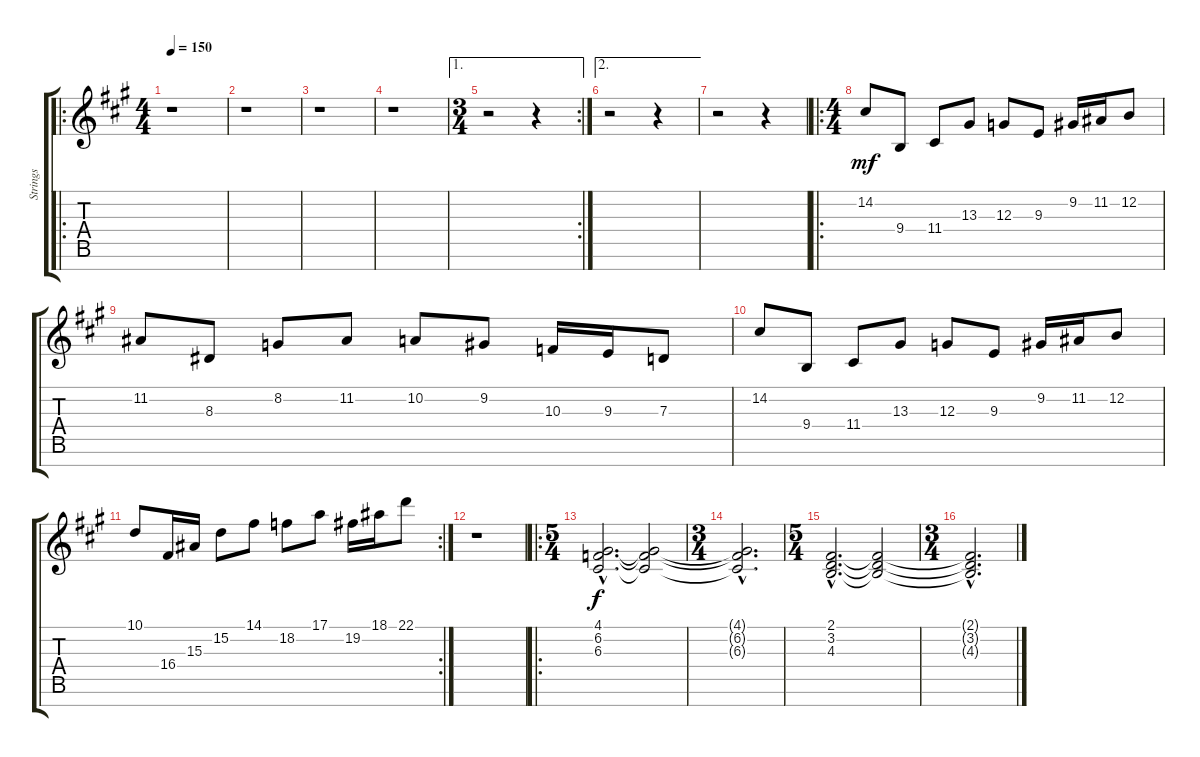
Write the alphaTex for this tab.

\track ("Strings" "Strings") {instrument stringensemble1}
\staff {score tabs}
\tuning (E4 B3 G3 D3 A2 E2 B1) {hide}
\ro
\ts (4 4)
\tempo 150
\clef g2
\ks a
r.1{dy mf instrument stringensemble1} |
r.1 |
r.1 |
r.1 |
\ae 1
\rc 2
\ts (3 4)
r.2 r.4 |
\ae 2
r.2 r.4 |
r.2 r.4 |
\ro
\ts (4 4)
14.2.8 9.4.8 11.4.8 13.3.8 12.3.8 9.3.8 9.2.16 11.2.16 12.2.8 |
11.2.8 8.3.8 8.2.8 11.2.8 10.2.8 9.2.8 10.3.16 9.3.16 7.3.8 |
14.2.8 9.4.8 11.4.8 13.3.8 12.3.8 9.3.8 9.2.16 11.2.16 12.2.8 |
\rc 2
10.1.8 16.4.16 15.3.16 15.2.8 14.1.8 18.2.8 17.1.8 19.2.16 18.1.16 22.1.8 |
r.1 |
\ro
\ts (5 4)
(4.1{hac} 6.2{hac} 6.3{hac}).2{d dy f} (4.1{t} 6.2{t} 6.3{t}).2 |
\ts (3 4)
(4.1{hac t} 6.2{hac t} 6.3{hac t}).2{d} |
\ts (5 4)
(2.1{hac} 3.2{hac} 4.3{hac}).2{d} (2.1{t} 3.2{t} 4.3{t}).2 |
\ts (3 4)
(2.1{hac t} 3.2{hac t} 4.3{hac t}).2{d}
